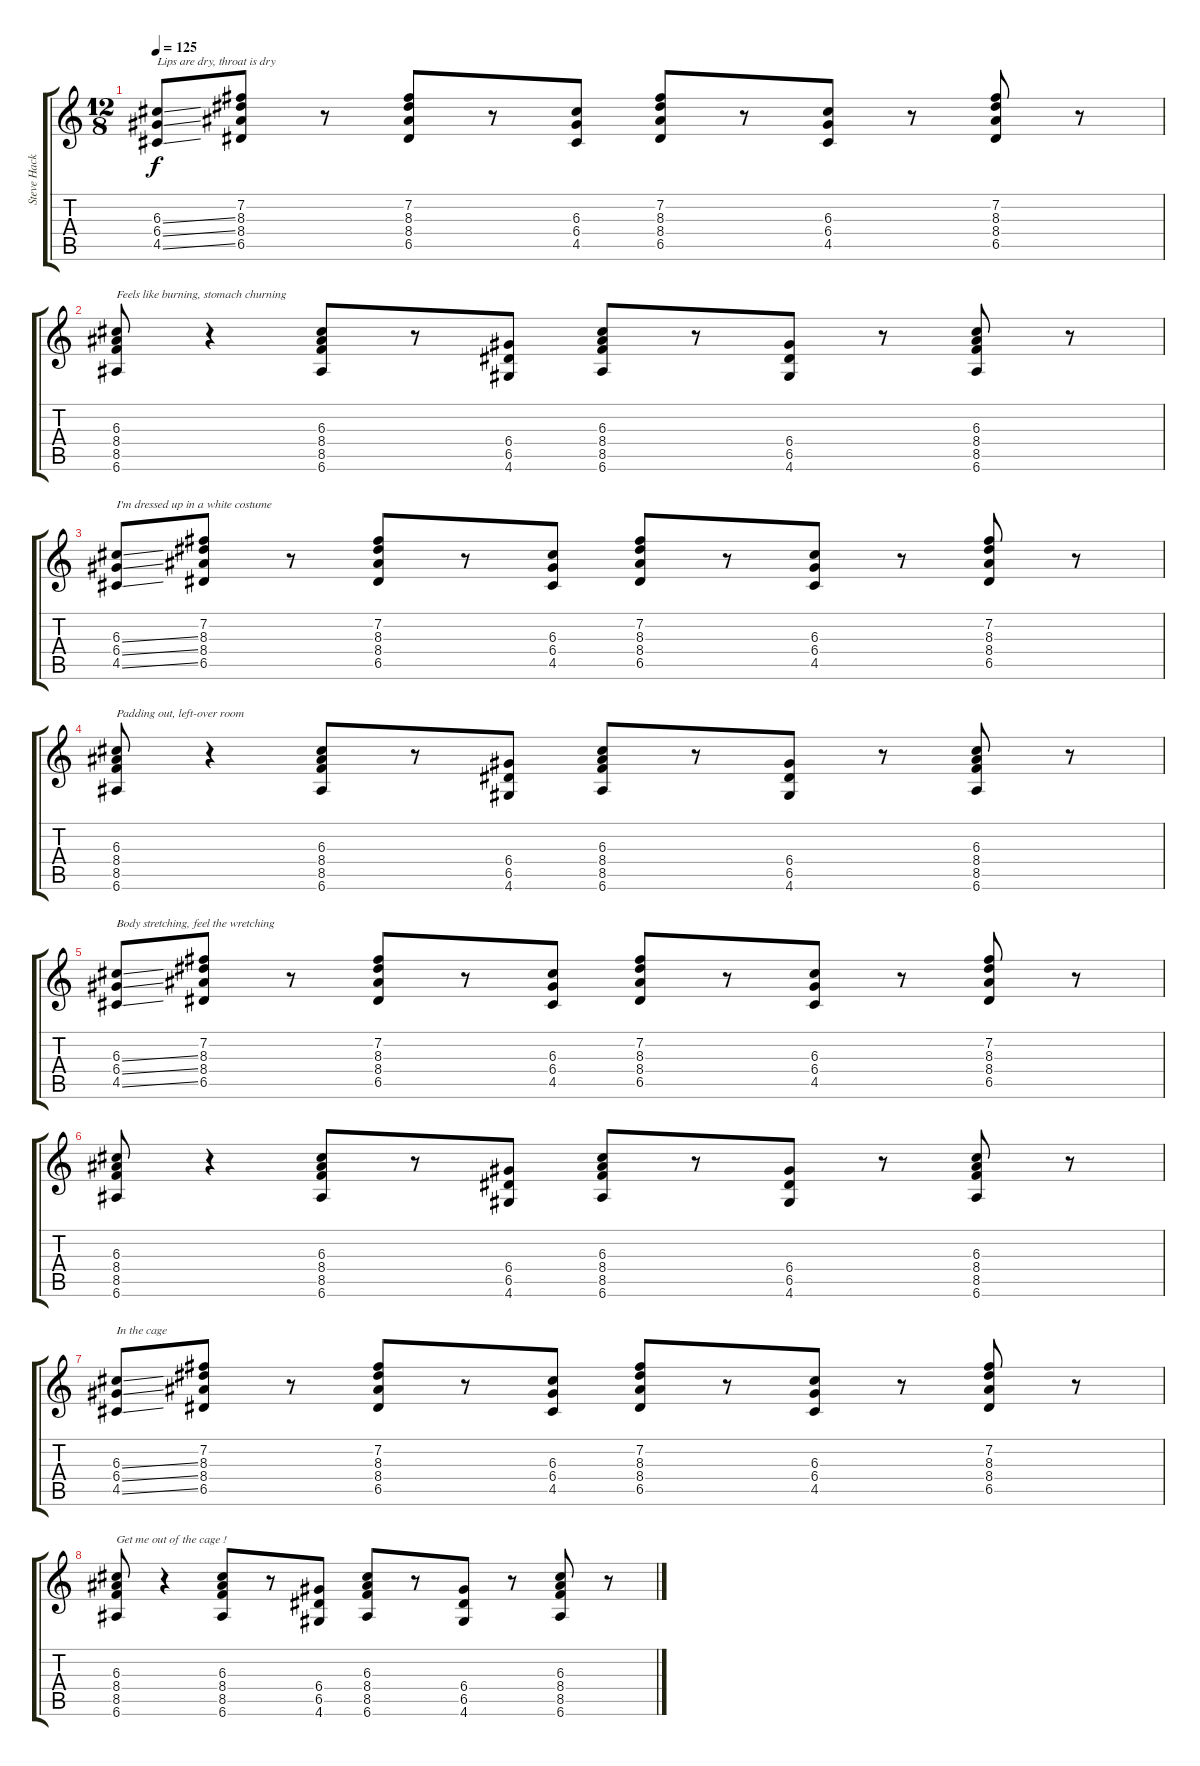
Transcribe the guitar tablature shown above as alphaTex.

\track ("Steve Hackett (guitar)" "Steve Hack") {instrument overdrivenguitar}
\staff {score tabs}
\tuning (E4 B3 G3 D3 A2 E2) {hide}
\ts (12 8)
\tempo 125
\clef g2
\ks c
(6.3{ss} 6.4{ss} 4.5{ss}).8{txt "Lips are dry, throat is dry" dy f} (7.2 8.3 8.4 6.5).8 r.8 (7.2 8.3 8.4 6.5).8 r.8 (6.3 6.4 4.5).8 (7.2 8.3 8.4 6.5).8 r.8 (6.3 6.4 4.5).8 r.8 (7.2 8.3 8.4 6.5).8 r.8 |
(6.3 8.4 8.5 6.6).8{txt "Feels like burning, stomach churning"} r.4 (6.3 8.4 8.5 6.6).8 r.8 (6.4 6.5 4.6).8 (6.3 8.4 8.5 6.6).8 r.8 (6.4 6.5 4.6).8 r.8 (6.3 8.4 8.5 6.6).8 r.8 |
(6.3{ss} 6.4{ss} 4.5{ss}).8{txt "I'm dressed up in a white costume"} (7.2 8.3 8.4 6.5).8 r.8 (7.2 8.3 8.4 6.5).8 r.8 (6.3 6.4 4.5).8 (7.2 8.3 8.4 6.5).8 r.8 (6.3 6.4 4.5).8 r.8 (7.2 8.3 8.4 6.5).8 r.8 |
(6.3 8.4 8.5 6.6).8{txt "Padding out, left-over room"} r.4 (6.3 8.4 8.5 6.6).8 r.8 (6.4 6.5 4.6).8 (6.3 8.4 8.5 6.6).8 r.8 (6.4 6.5 4.6).8 r.8 (6.3 8.4 8.5 6.6).8 r.8 |
(6.3{ss} 6.4{ss} 4.5{ss}).8{txt "Body stretching, feel the wretching"} (7.2 8.3 8.4 6.5).8 r.8 (7.2 8.3 8.4 6.5).8 r.8 (6.3 6.4 4.5).8 (7.2 8.3 8.4 6.5).8 r.8 (6.3 6.4 4.5).8 r.8 (7.2 8.3 8.4 6.5).8 r.8 |
(6.3 8.4 8.5 6.6).8 r.4 (6.3 8.4 8.5 6.6).8 r.8 (6.4 6.5 4.6).8 (6.3 8.4 8.5 6.6).8 r.8 (6.4 6.5 4.6).8 r.8 (6.3 8.4 8.5 6.6).8 r.8 |
(6.3{ss} 6.4{ss} 4.5{ss}).8{txt "In the cage"} (7.2 8.3 8.4 6.5).8 r.8 (7.2 8.3 8.4 6.5).8 r.8 (6.3 6.4 4.5).8 (7.2 8.3 8.4 6.5).8 r.8 (6.3 6.4 4.5).8 r.8 (7.2 8.3 8.4 6.5).8 r.8 |
(6.3 8.4 8.5 6.6).8{txt "Get me out of the cage !"} r.4 (6.3 8.4 8.5 6.6).8 r.8 (6.4 6.5 4.6).8 (6.3 8.4 8.5 6.6).8 r.8 (6.4 6.5 4.6).8 r.8 (6.3 8.4 8.5 6.6).8 r.8
